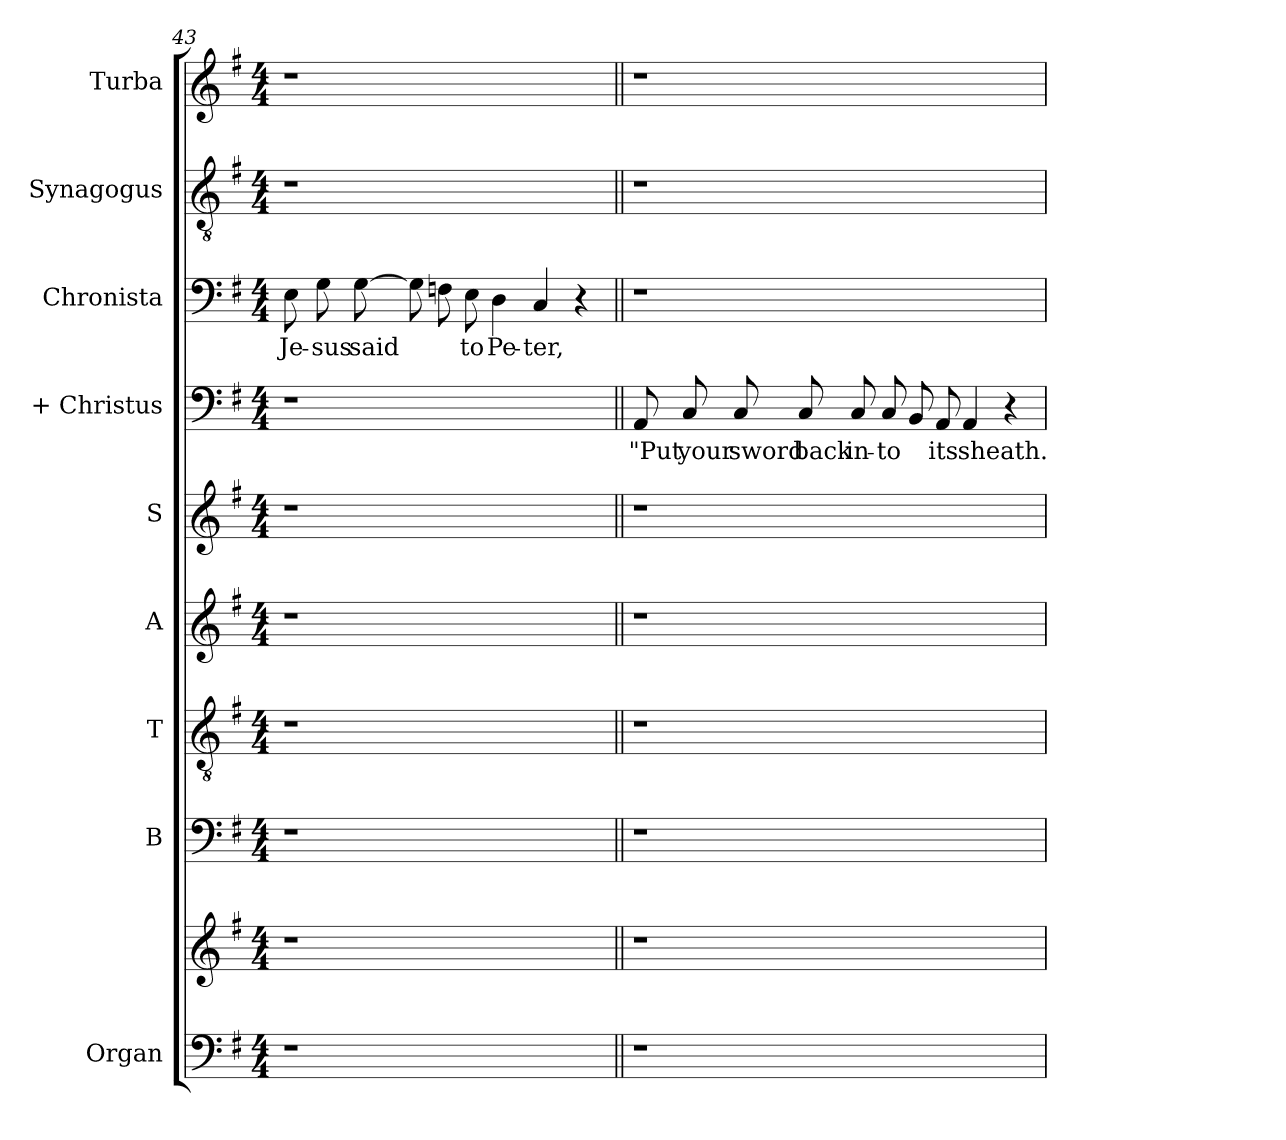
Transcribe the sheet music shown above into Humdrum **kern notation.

**kern	**kern	**kern	**kern	**kern	**kern	**kern	**text	**kern	**text	**kern	**kern
*part9	*part9	*part8	*part7	*part6	*part5	*part4	*part4	*part3	*part3	*part2	*part1
*staff10	*staff9	*staff8	*staff7	*staff6	*staff5	*staff4	*staff4	*staff3	*staff3	*staff2	*staff1
*I"Organ	*	*I"B	*I"T	*I"A	*I"S	*I"+ Christus	*	*I"Chronista	*	*I"Synagogus	*I"Turba
*I'Org.	*	*I'B.	*I'T.	*I'A.	*I'S.	*I'+ Christus	*	*I'C	*	*I'Synagogus	*I'Turba
*clefF4	*clefG2	*clefF4	*clefGv2	*clefG2	*clefG2	*clefF4	*	*clefF4	*	*clefGv2	*clefG2
*	*	*	*ITrd7c12	*	*	*	*	*	*	*ITrd7c12	*
*k[f#]	*k[f#]	*k[f#]	*k[f#]	*k[f#]	*k[f#]	*k[f#]	*	*k[f#]	*	*k[f#]	*k[f#]
*G:	*G:	*G:	*G:	*G:	*G:	*G:	*	*G:	*	*G:	*G:
*M4/4	*M4/4	*M4/4	*M4/4	*M4/4	*M4/4	*M4/4	*	*M4/4	*	*M4/4	*M4/4
=43	=43	=43	=43	=43	=43	=43	=43	=43	=43	=43	=43
!LO:N:vis=1	!LO:N:vis=1	!LO:N:vis=1	!LO:N:vis=1	!LO:N:vis=1	!LO:N:vis=1	!LO:N:vis=1	!	!	!	!	!
!	!	!	!	!	!	!	!	!	!LO:LY:b:color=#000000	!LO:N:vis=1	!LO:N:vis=1
1.r	1.r	1r	1r	1r	1r	1r	.	8Ei\	Je-	1r	1r
!	!	!	!	!	!	!	!	!	!LO:LY:b:color=#000000	!	!
.	.	.	.	.	.	.	.	8Gi\	-sus	.	.
!	!	!	!	!	!	!	!	!	!LO:LY:b:color=#000000	!	!
.	.	.	.	.	.	.	.	[8Gi\	said	.	.
.	.	.	.	.	.	.	.	8Gi\]	.	.	.
.	.	.	.	.	.	.	.	8Fni\	.	.	.
!	!	!	!	!	!	!	!	!	!LO:LY:b:color=#000000	!	!
.	.	.	.	.	.	.	.	8Ei\	to	.	.
!	!	!	!	!	!	!	!	!	!LO:LY:b:color=#000000	!	!
.	.	.	.	.	.	.	.	4Di\	Pe-	.	.
!	!	!	!	!	!	!	!	!	!LO:LY:b:color=#000000	!	!
.	.	2ryy	2ryy	2ryy	2ryy	2ryy	.	4Ci/	-ter,	2ryy	2ryy
.	.	.	.	.	.	.	.	4r	.	.	.
!!LO:PB:g=z
=44||	=44||	=44||	=44||	=44||	=44||	=44||	=44||	=44||	=44||	=44||	=44||
!LO:N:vis=1	!LO:N:vis=1	!LO:N:vis=1	!LO:N:vis=1	!LO:N:vis=1	!LO:N:vis=1	!	!	!	!	!	!
!	!	!	!	!	!	!	!LO:LY:b:color=#000000	!LO:N:vis=1	!	!LO:N:vis=1	!LO:N:vis=1
1.r	1.r	1r	1r	1r	1r	8AAi/	"Put	1r	.	1r	1r
!	!	!	!	!	!	!	!LO:LY:b:color=#000000	!	!	!	!
.	.	.	.	.	.	8Ci/	your	.	.	.	.
!	!	!	!	!	!	!	!LO:LY:b:color=#000000	!	!	!	!
.	.	.	.	.	.	8Ci/	sword	.	.	.	.
!	!	!	!	!	!	!	!LO:LY:b:color=#000000	!	!	!	!
.	.	.	.	.	.	8Ci/	back	.	.	.	.
!	!	!	!	!	!	!	!LO:LY:b:color=#000000	!	!	!	!
.	.	.	.	.	.	8Ci/	in-	.	.	.	.
!	!	!	!	!	!	!	!LO:LY:b:color=#000000	!	!	!	!
.	.	.	.	.	.	8Ci/	-to	.	.	.	.
.	.	.	.	.	.	8BBi/	.	.	.	.	.
!	!	!	!	!	!	!	!LO:LY:b:color=#000000	!	!	!	!
.	.	.	.	.	.	8AAi/	its	.	.	.	.
!	!	!	!	!	!	!	!LO:LY:b:color=#000000	!	!	!	!
.	.	2ryy	2ryy	2ryy	2ryy	4AAi/	sheath.	2ryy	.	2ryy	2ryy
.	.	.	.	.	.	4r	.	.	.	.	.
=	=	=	=	=	=	=	=	=	=	=	=
*-	*-	*-	*-	*-	*-	*-	*-	*-	*-	*-	*-
